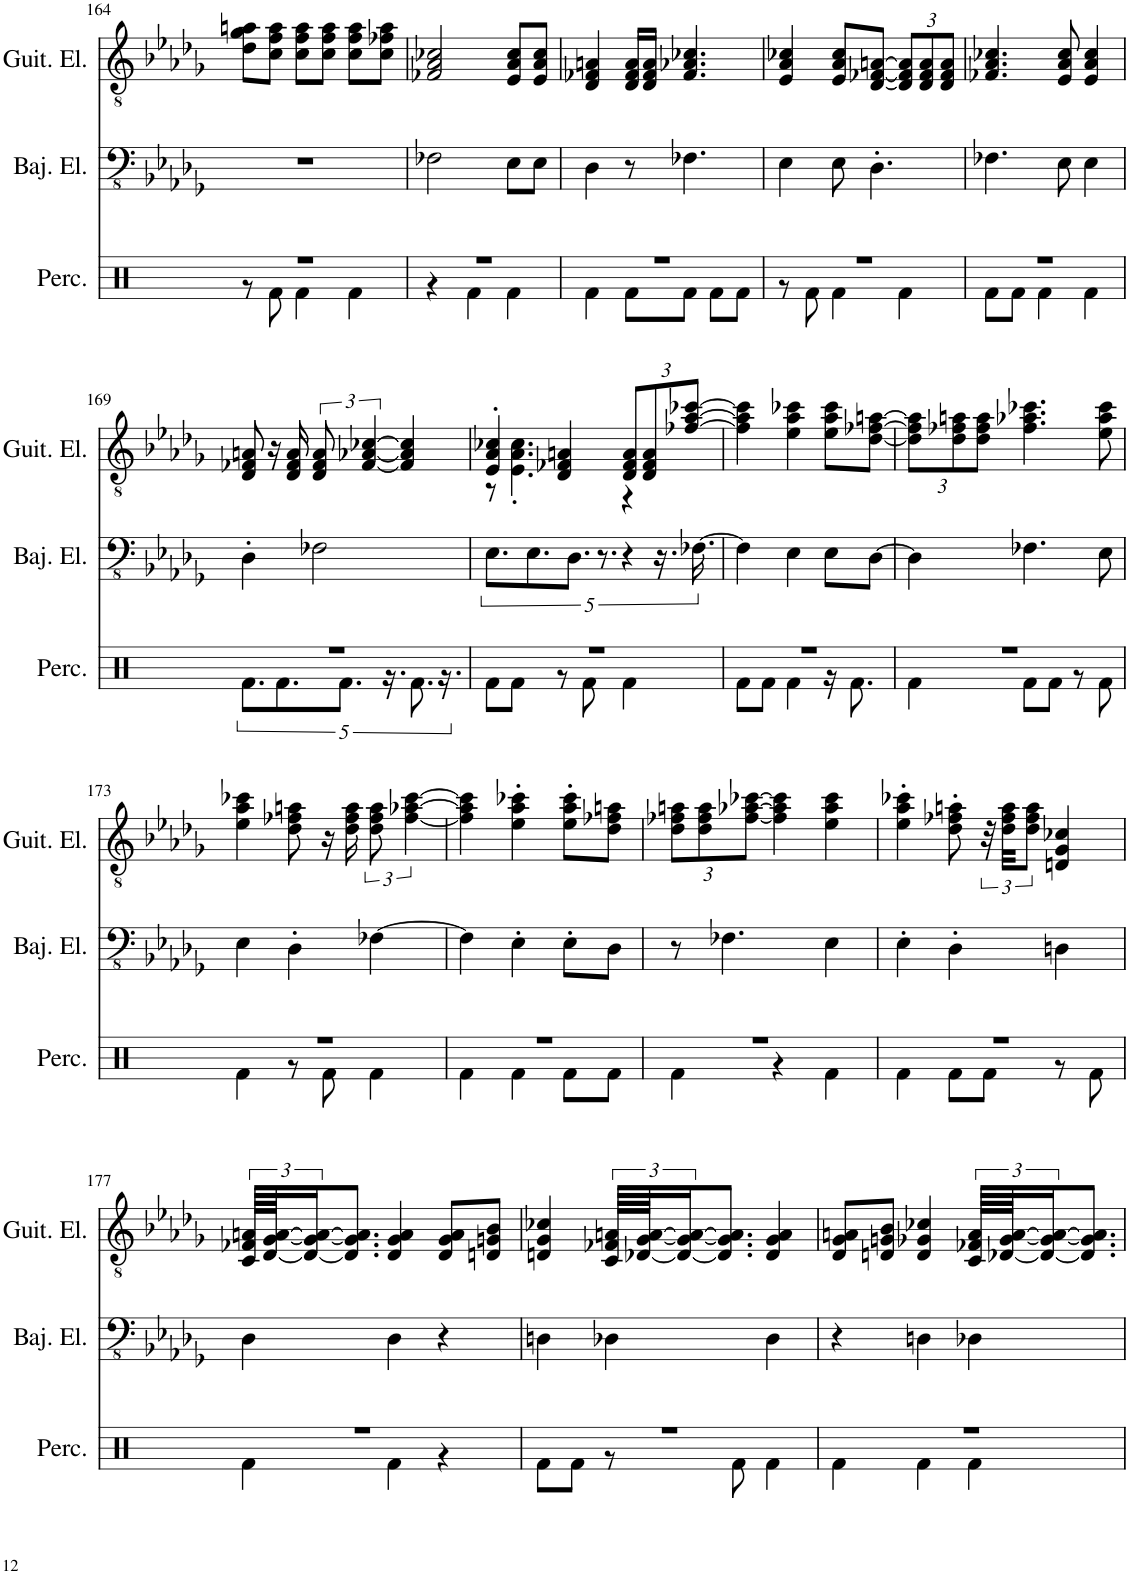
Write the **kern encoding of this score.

**kern	**kern	**kern
*part3	*part2	*part1
*staff3	*staff2	*staff1
*I"Set de percusión	*I"Bajo eléctrico	*I"Guitarra eléctrica
*I'Perc.	*I'Baj. El.	*I'Guit. El.
!!LO:PB:g=z
*clefX	*clefFv4	*clefGv2
*k[]	*k[b-e-a-d-g-]	*k[b-e-a-d-g-]
*M3/4	*M3/4	*M3/4
=164	=164	=164
*^	*	*
2.r	8r	2.r	8d-\ 8g-\ 8an\L
.	8Rf\	.	8c\ 8f\ 8a\J
.	4Rf\	.	8c\ 8f\ 8a\L
.	.	.	8c\ 8f\ 8a\J
.	4Rf\	.	8c\ 8f\ 8a\L
.	.	.	8c\ 8f-X\ 8a\J
=165	=165	=165	=165
2.r	4r	2FF-X\	2F-X/ 2A-/ 2c-X/
.	4Rf\	.	.
.	4Rf\	8EE-\L	8E-/ 8A-/ 8c-/L
.	.	8EE-\J	8E-/ 8A-/ 8c-/J
=166	=166	=166	=166
2.r	4Rf\	4DD-\	4D-/ 4F-X/ 4An/
.	8Rf\L	8r	16D-/ 16F-/ 16A/LL
.	.	.	16D-/ 16F-/ 16A/JJ
.	8Rf\J	4.FF-X\	4.F-/ 4.A-X/ 4.c-X/
.	8Rf\L	.	.
.	8Rf\J	.	.
=167	=167	=167	=167
2.r	8r	4EE-\	4E-/ 4A-/ 4c-X/
.	8Rf\	.	.
.	4Rf\	8EE-\	8E-/ 8A-/ 8c-/L
.	.	4.DD-'\	[8D-/ [8F-X/ [8An/J
*	*	*	*Xbrackettup
.	4Rf\	.	12D-/] 12F-/] 12A/]L
.	.	.	12D-/ 12F-/ 12A/
.	.	.	12D-/ 12F-/ 12A/J
=168	=168	=168	=168
2.r	8Rf\L	4.FF-X\	4.F-X/ 4.A-/ 4.c-X/
.	8Rf\J	.	.
.	4Rf\	.	.
.	.	8EE-\	8E-/ 8A-/ 8c-/
.	4Rf\	4EE-\	4E-/ 4A-/ 4c-/
!!LO:LB:g=z
=169	=169	=169	=169
2.r	10.Rf\L	4DD-'\	8D-/ 8F-X/ 8An/
.	.	.	16r
.	10.Rf\	.	.
.	.	.	16D-/ 16F-/ 16A/
*	*	*	*brackettup
.	.	2FF-X\	12D-/ 12F-/ 12A/
.	10.Rf\J	.	.
.	.	.	[6F-/ [6A-X/ [6c-X/
.	20r	.	.
.	40r	.	4F-/] 4A-/] 4c-/]
.	10.Rf\	.	.
.	20.r	.	.
=170	=170	=170	=170
*	*	*	*^
2.r	8Rf\L	10.EE-\L	4E-/' 4A-/' 4c-X/'	8r
.	8Rf\J	.	.	4.E-\' 4.A-\' 4.c-\'
.	.	10.EE-\	.	.
.	8r	.	4D-/ 4F-X/ 4An/	.
.	.	10.DD-\J	.	.
.	8Rf\	.	.	.
.	.	20r	.	.
*	*	*	*Xbrackettup	*
.	4Rf\	4r	12D-/ 12F-/ 12A/L	4r
.	.	.	12D-/ 12F-/ 12A/	.
.	.	.	[12f-X/ [12a-/ [12cc-X/J	.
4ryy	4ryy	10r	4ryy	4ryy
.	.	20.r	.	.
.	.	[20.FF-X\	.	.
*	*	*	*v	*v
=171	=171	=171	=171
2.r	8Rf\L	4FF-\]	4f-\] 4a-\] 4cc-\]
.	8Rf\J	.	.
.	4Rf\	4EE-\	4e-\ 4a-\ 4cc-X\
.	16r	8EE-\L	8e-\ 8a-\ 8cc-\L
.	8.Rf\	.	.
.	.	[8DD-\J	[8d-\ [8f-X\ [8an\J
=172	=172	=172	=172
2.r	4Rf\	4DD-\]	12d-\] 12f-\] 12a\]L
.	.	.	12d-\ 12f-X\ 12an\
.	.	.	12d-\ 12f-\ 12a\J
.	8Rf\L	4.FF-X\	4.f-\ 4.a-X\ 4.cc-X\
.	8Rf\J	.	.
.	8r	.	.
.	8Rf\	8EE-\	8e-\ 8a-\ 8cc-\
!!LO:LB:g=z
=173	=173	=173	=173
2.r	4Rf\	4EE-\	4e-\ 4a-\ 4cc-X\
.	8r	4DD-'\	8d-\ 8f-X\ 8an\
.	8Rf\	.	16r
.	.	.	16d-\ 16f-\ 16a\
*	*	*	*brackettup
.	4Rf\	[4FF-X\	12d-\ 12f-\ 12a\
.	.	.	[6f-\ [6a-X\ [6cc-\
=174	=174	=174	=174
2.r	4Rf\	4FF-\]	4f-\] 4a-\] 4cc-\]
.	4Rf\	4EE-'\	4e-\' 4a-\' 4cc-X\'
.	8Rf\L	8EE-'\L	8e-\' 8a-\' 8cc-\'L
.	8Rf\J	8DD-\J	8d-\ 8f-X\ 8an\J
=175	=175	=175	=175
*	*	*	*Xbrackettup
2.r	4Rf\	8r	12d-\ 12f-X\ 12an\L
.	.	.	12d-\ 12f-\ 12a\
.	.	4.FF-X\	.
.	.	.	[12f-\ [12a-X\ [12cc-X\J
.	4r	.	4f-\] 4a-\] 4cc-\]
.	4Rf\	4EE-\	4e-\ 4a-\ 4cc-\
=176	=176	=176	=176
2.r	4Rf\	4EE-'\	4e-\' 4a-\' 4cc-X\'
.	8Rf\L	4DD-'\	8d-\' 8f-X\' 8an\'
*	*	*	*brackettup
.	8Rf\J	.	48r
.	.	.	48d-\ 48f-\ 48a\KKL
.	.	.	12d-\ 12f-\ 12a\J
.	8r	4DDn\	4Dn/ 4G-/ 4c-X/
.	8Rf\	.	.
!!LO:LB:g=z
=177	=177	=177	=177
2.r	4Rf\	4DD-\	96C/ 96F-X/ 96An/LLLL
.	.	.	[96D-/ [96G-/ [96A/JJ
.	.	.	24D-/_ 24G-/_ 24A/_J
.	.	.	8.D-/] 8.G-/] 8.A/]J
.	4Rf\	4DD-\	4D-/ 4G-/ 4A/
.	4r	4r	8D-/ 8G-/ 8A/L
.	.	.	8Dn/ 8Gn/ 8B-/J
=178	=178	=178	=178
2.r	8Rf\L	4DDn\	4Dn/ 4G-/ 4c-X/
.	8Rf\J	.	.
.	8r	4DD-X\	96C/ 96F-X/ 96An/LLLL
.	.	.	[96D-X/ [96G-/ [96A/JJ
.	.	.	24D-/_ 24G-/_ 24A/_J
.	.	.	8.D-/] 8.G-/] 8.A/]J
.	8Rf\	.	.
.	4Rf\	4DD-\	4D-/ 4G-/ 4A/
=179	=179	=179	=179
2.r	4Rf\	4r	8D-/ 8G-/ 8An/L
.	.	.	8Dn/ 8Gn/ 8B-/J
.	4Rf\	4DDn\	4D/ 4G-X/ 4c-X/
.	4Rf\	4DD-X\	96C/ 96F-X/ 96A/LLLL
.	.	.	[96D-X/ [96G-/ [96A/JJ
.	.	.	24D-/_ 24G-/_ 24A/_J
.	.	.	8.D-/] 8.G-/] 8.A/]J
*v	*v	*	*
=	=	=
*-	*-	*-
